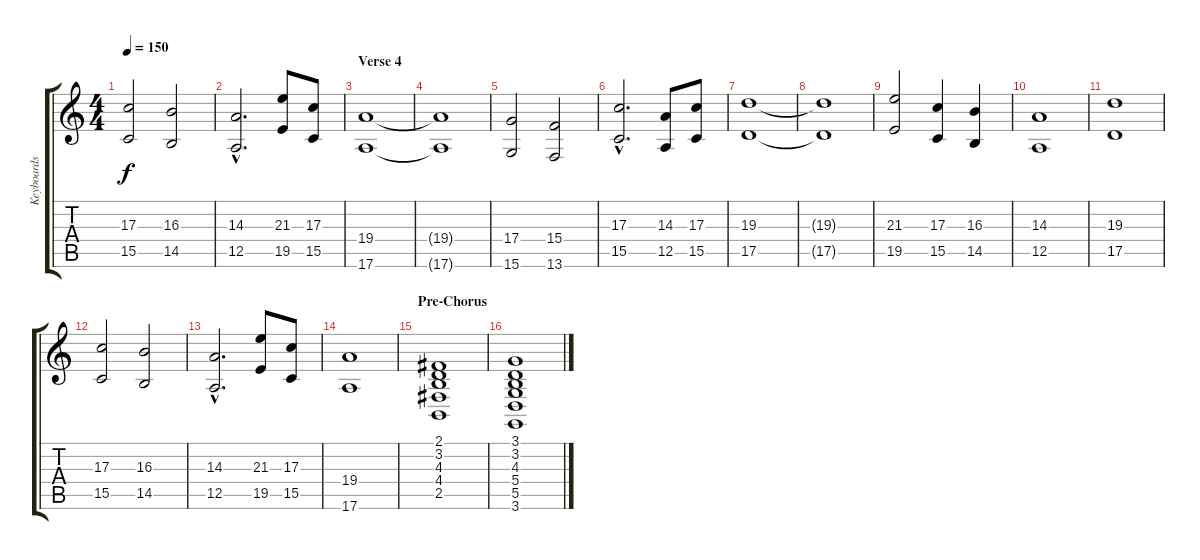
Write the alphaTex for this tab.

\track ("Keyboards" "Keyboards") {instrument tremolostrings}
\staff {score tabs}
\tuning (E4 B3 G3 D3 A2 E2) {hide}
\ts (4 4)
\tempo 150
\clef g2
\ks c
(17.3 15.5).2{dy f} (16.3 14.5).2 |
(14.3{hac} 12.5{hac}).2{d} (21.3 19.5).8 (17.3 15.5).8 |
\section ("" "Verse 4")
(19.4 17.6).1 |
(19.4{t} 17.6{t}).1{instrument stringensemble1} |
(17.4 15.6).2 (15.4 13.6).2 |
(17.3{hac} 15.5{hac}).2{d} (14.3 12.5).8 (17.3 15.5).8 |
(19.3 17.5).1 |
(19.3{t} 17.5{t}).1 |
(21.3 19.5).2 (17.3 15.5).4 (16.3 14.5).4 |
(14.3 12.5).1 |
(19.3 17.5).1 |
(17.3 15.5).2 (16.3 14.5).2 |
(14.3{hac} 12.5{hac}).2{d} (21.3 19.5).8 (17.3 15.5).8 |
(19.4 17.6).1 |
\section ("" "Pre-Chorus")
(2.1 3.2 4.3 4.4 2.5).1{volume 9 instrument choiraahs} |
(3.1 3.2 4.3 5.4 5.5 3.6).1
